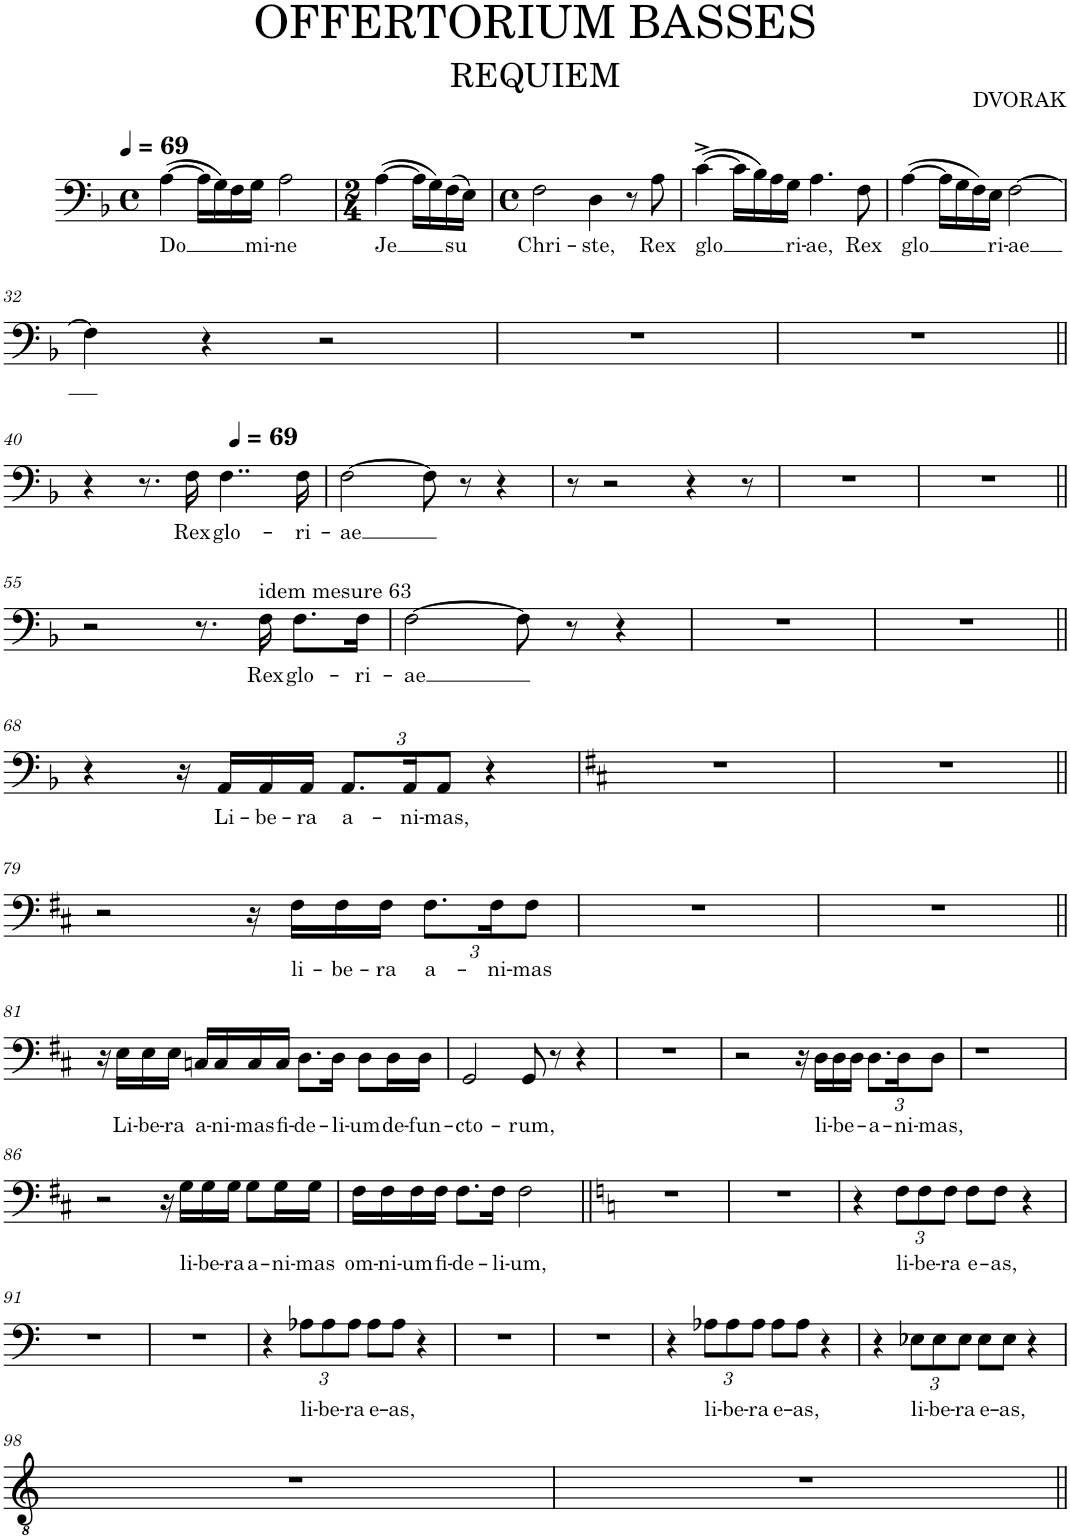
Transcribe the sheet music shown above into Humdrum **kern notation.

**kern	**text	**kern
*part1	*part1	*part1
*staff2	*staff2	*staff1
*I"Piano	*	*
*I'Pno.	*	*
*clefF4	*	*clefGv2
*k[b-]	*	*k[b-]
*M4/4	*	*M4/4
*met(c)	*	*met(c)
*MM69	*	*MM69
=27	=27	=27
!	!LO:LY:b	!
[4A\	Do	1r
16A\LL]	.	.
16G\	.	.
16F\	.	.
!	!LO:LY:b	!
16G\JJ	mi-	.
!	!LO:LY:b	!
2A\	-ne	.
=28	=28	=28
*M2/4	*	*M2/4
!	!LO:LY:b	!
[4A\	Je	2r
16A\LL]	.	.
16G\	.	.
!	!LO:LY:b	!
16F\	su	.
16E\JJ	.	.
=29	=29	=29
*M4/4	*	*M4/4
*met(c)	*	*met(c)
!	!LO:LY:b	!
2F\	Chri-	1r
!	!LO:LY:b	!
4D\	-ste,	.
8r	.	.
!	!LO:LY:b	!
8A\	Rex	.
=30	=30	=30
!	!LO:LY:b	!
[4c^\	glo	1r
16c\LL]	.	.
16B-\	.	.
16A\	.	.
!	!LO:LY:b	!
16G\JJ	ri-	.
!	!LO:LY:b	!
4.A\	-ae,	.
!	!LO:LY:b	!
8F\	Rex	.
=31	=31	=31
!	!LO:LY:b	!
[4A\	glo	1r
16A\LL]	.	.
16G\	.	.
16F\	.	.
!	!LO:LY:b	!
16E\JJ	ri-	.
!	!LO:LY:b	!
[2F\	-ae	.
!!LO:LB:g=z
=32	=32	=32
4F\]	.	1r
4r	.	.
2r	.	.
=33	=33	=33
1r	.	1r
=34	=34	=34
1r	.	1r
!!LO:LB:g=z
=40||	=40||	=40||
4r	.	2r
8.r	.	.
!	!LO:LY:b	!
16F\	Rex	.
*	*	*MM69
!	!LO:LY:b	!
4..F\	glo-	2r
!	!LO:LY:b	!
16F\	-ri-	.
=41	=41	=41
!	!LO:LY:b	!
[2F\	-ae	1r
8F\]	.	.
8r	.	.
4r	.	.
=42	=42	=42
8r	.	1r
2r	.	.
4r	.	.
8r	.	.
=43	=43	=43
1r	.	1r
=44	=44	=44
1r	.	1r
!!LO:LB:g=z
=55||	=55||	=55||
2r	.	1r
8.r	.	.
!LO:TX:a:t=idem mesure 63	!	!
!	!LO:LY:b	!
16F\	Rex	.
!	!LO:LY:b	!
8.F\L	glo-	.
!	!LO:LY:b	!
16F\Jk	-ri-	.
=56	=56	=56
!	!LO:LY:b	!
[2F\	-ae	1r
8F\]	.	.
8r	.	.
4r	.	.
=57	=57	=57
1r	.	1r
=58	=58	=58
1r	.	1r
!!LO:LB:g=z
=68||	=68||	=68||
4r	.	1r
16r	.	.
!	!LO:LY:b	!
16AA/LL	Li-	.
!	!LO:LY:b	!
16AA/	-be-	.
!	!LO:LY:b	!
16AA/JJ	-ra	.
*Xbrackettup	*	*
!	!LO:LY:b	!
12.AA/L	a-	.
!	!LO:LY:b	!
24AA/K	-ni-	.
!	!LO:LY:b	!
12AA/J	-mas,	.
4r	.	.
=69	=69	=69
*k[f#c#]	*	*k[f#c#]
1r	.	1r
=70	=70	=70
1r	.	1r
!!LO:LB:g=z
=79||	=79||	=79||
2r	.	1r
16r	.	.
!	!LO:LY:b	!
16F#\LL	li-	.
!	!LO:LY:b	!
16F#\	-be-	.
!	!LO:LY:b	!
16F#\JJ	-ra	.
!	!LO:LY:b	!
12.F#\L	a-	.
!	!LO:LY:b	!
24F#\K	-ni-	.
!	!LO:LY:b	!
12F#\J	-mas	.
=80	=80	=80
1r	.	1r
=81	=81	=81
1r	.	1r
!!LO:LB:g=z
=81||	=81||	=81||
16r	.	1r
!	!LO:LY:b	!
16E\LL	Li-	.
!	!LO:LY:b	!
16E\	-be-	.
!	!LO:LY:b	!
16E\JJ	-ra	.
!	!LO:LY:b	!
16Cn/LL	a-	.
!	!LO:LY:b	!
16C/	-ni-	.
!	!LO:LY:b	!
16C/	-mas	.
!	!LO:LY:b	!
16C/JJ	fi-	.
!	!LO:LY:b	!
8.D\L	-de-	.
!	!LO:LY:b	!
16D\Jk	-li-	.
!	!LO:LY:b	!
8D\L	-um	.
!	!LO:LY:b	!
16D\L	de-	.
!	!LO:LY:b	!
16D\JJ	-fun-	.
=82	=82	=82
!	!LO:LY:b	!
2GG/	-cto-	1r
!	!LO:LY:b	!
8GG/	rum,	.
8r	.	.
4r	.	.
=83	=83	=83
1r	.	1r
=84	=84	=84
2r	.	1r
16r	.	.
!	!LO:LY:b	!
16D\LL	li-	.
!	!LO:LY:b	!
16D\	-be-	.
16D\JJ	.	.
!	!LO:LY:b	!
12.D\L	a-	.
!	!LO:LY:b	!
24D\K	-ni-	.
!	!LO:LY:b	!
12D\J	-mas,	.
=85	=85	=85
1r	.	1r
!!LO:LB:g=z
=86	=86	=86
2r	.	1r
16r	.	.
!	!LO:LY:b	!
16G\LL	li-	.
!	!LO:LY:b	!
16G\	-be-	.
!	!LO:LY:b	!
16G\JJ	-ra	.
!	!LO:LY:b	!
8G\L	a-	.
!	!LO:LY:b	!
16G\L	-ni-	.
!	!LO:LY:b	!
16G\JJ	-mas	.
=87	=87	=87
!	!LO:LY:b	!
16F#\LL	om-	1r
!	!LO:LY:b	!
16F#\	-ni-	.
!	!LO:LY:b	!
16F#\	-um	.
!	!LO:LY:b	!
16F#\JJ	fi-	.
!	!LO:LY:b	!
8.F#\L	-de-	.
!	!LO:LY:b	!
16F#\Jk	-li-	.
!	!LO:LY:b	!
2F#\	-um,	.
=88||	=88||	=88||
*k[]	*	*k[]
1r	.	1r
=89	=89	=89
*k[]	*	*k[]
1r	.	1r
=90	=90	=90
4r	.	1r
!	!LO:LY:b	!
12F\L	li-	.
!	!LO:LY:b	!
12F\	-be-	.
!	!LO:LY:b	!
12F\J	-ra	.
!	!LO:LY:b	!
8F\L	e-	.
!	!LO:LY:b	!
8F\J	-as,	.
4r	.	.
!!LO:LB:g=z
=91	=91	=91
1r	.	1r
=92	=92	=92
1r	.	1r
=93	=93	=93
4r	.	1r
!	!LO:LY:b	!
12A-X\L	li-	.
!	!LO:LY:b	!
12A-\	-be-	.
!	!LO:LY:b	!
12A-\J	-ra	.
!	!LO:LY:b	!
8A-\L	e-	.
!	!LO:LY:b	!
8A-\J	-as,	.
4r	.	.
=94	=94	=94
1r	.	1r
=95	=95	=95
1r	.	1r
=96	=96	=96
4r	.	1r
!	!LO:LY:b	!
12A-X\L	li-	.
!	!LO:LY:b	!
12A-\	-be-	.
!	!LO:LY:b	!
12A-\J	-ra	.
!	!LO:LY:b	!
8A-\L	e-	.
!	!LO:LY:b	!
8A-\J	-as,	.
4r	.	.
=97	=97	=97
4r	.	1r
!	!LO:LY:b	!
12E-X\L	li-	.
!	!LO:LY:b	!
12E-\	-be-	.
!	!LO:LY:b	!
12E-\J	-ra	.
!	!LO:LY:b	!
8E-\L	e-	.
!	!LO:LY:b	!
8E-\J	-as,	.
4r	.	.
!!LO:LB:g=z
=98	=98	=98
1r	.	1r
=99	=99	=99
1r	.	1r
=||	=||	=||
*-	*-	*-
